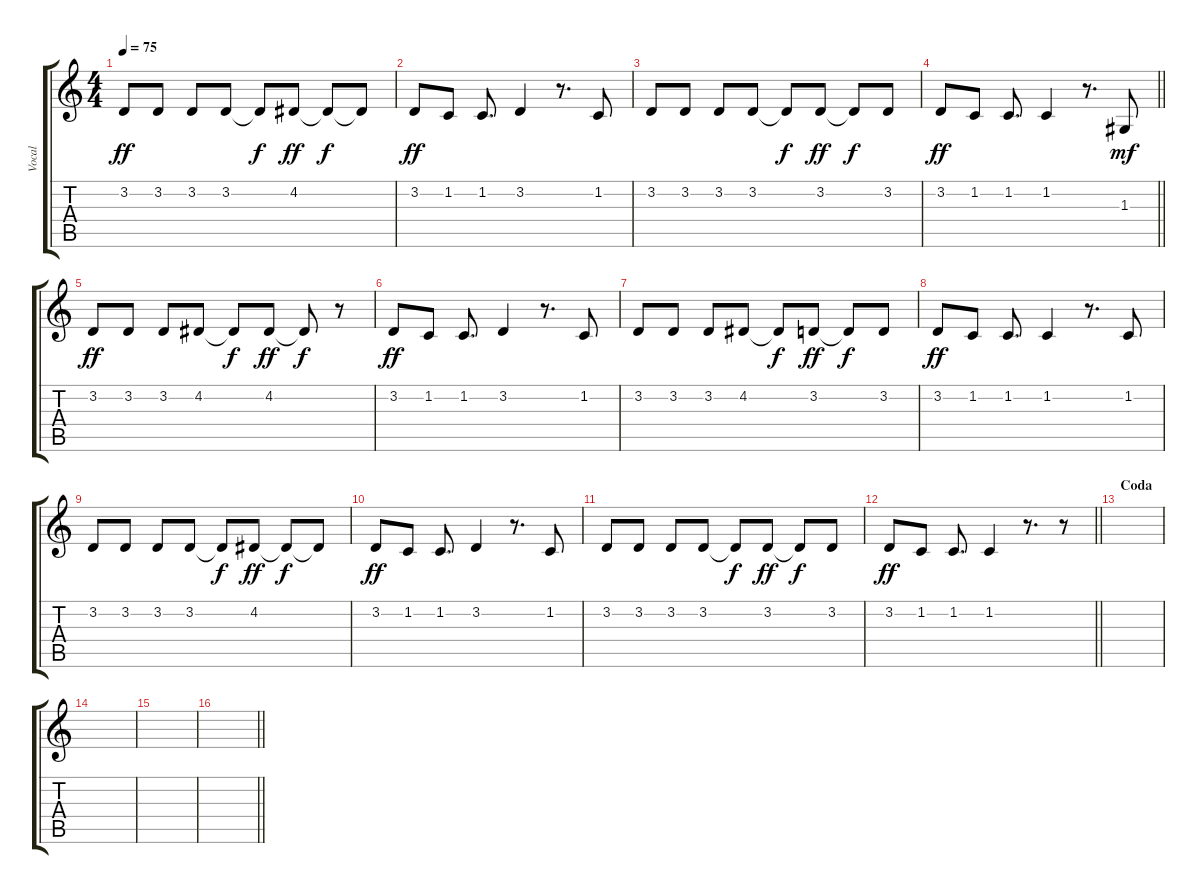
\track ("Vocal" "Vocal") {instrument sopranosax}
\staff {score tabs}
\tuning (E4 B3 G3 D3 A2 E2) {hide}
\ts (4 4)
\tempo 75
\clef g2
\ks c
3.2.8{dy ff} 3.2.8 3.2.8 3.2.8 3.2{t}.8{dy f} 4.2.8{dy ff} 4.2{t}.8{dy f} 4.2{t}.8 |
3.2.8{dy ff} 1.2.8 1.2.8{d} 3.2.4 r.8{d} 1.2.8 |
3.2.8 3.2.8 3.2.8 3.2.8 3.2{t}.8{dy f} 3.2.8{dy ff} 3.2{t}.8{dy f} 3.2.8 |
\barLineRight lightlight
3.2.8{dy ff} 1.2.8 1.2.8{d} 1.2.4 r.8{d} 1.3.8{dy mf} |
3.2.8{dy ff} 3.2.8 3.2.8 4.2.8 4.2{t}.8{dy f} 4.2.8{dy ff} 4.2{t}.8{dy f} r.8 |
3.2.8{dy ff} 1.2.8 1.2.8{d} 3.2.4 r.8{d} 1.2.8 |
3.2.8 3.2.8 3.2.8 4.2.8 4.2{t}.8{dy f} 3.2.8{dy ff} 3.2{t}.8{dy f} 3.2.8 |
3.2.8{dy ff} 1.2.8 1.2.8{d} 1.2.4 r.8{d} 1.2.8 |
3.2.8 3.2.8 3.2.8 3.2.8 3.2{t}.8{dy f} 4.2.8{dy ff} 4.2{t}.8{dy f} 4.2{t}.8 |
3.2.8{dy ff} 1.2.8 1.2.8{d} 3.2.4 r.8{d} 1.2.8 |
3.2.8 3.2.8 3.2.8 3.2.8 3.2{t}.8{dy f} 3.2.8{dy ff} 3.2{t}.8{dy f} 3.2.8 |
\barLineRight lightlight
3.2.8{dy ff} 1.2.8 1.2.8{d} 1.2.4 r.8{d} r.8 |
\section ("" "Coda")
|
|
|
\barLineRight lightlight
